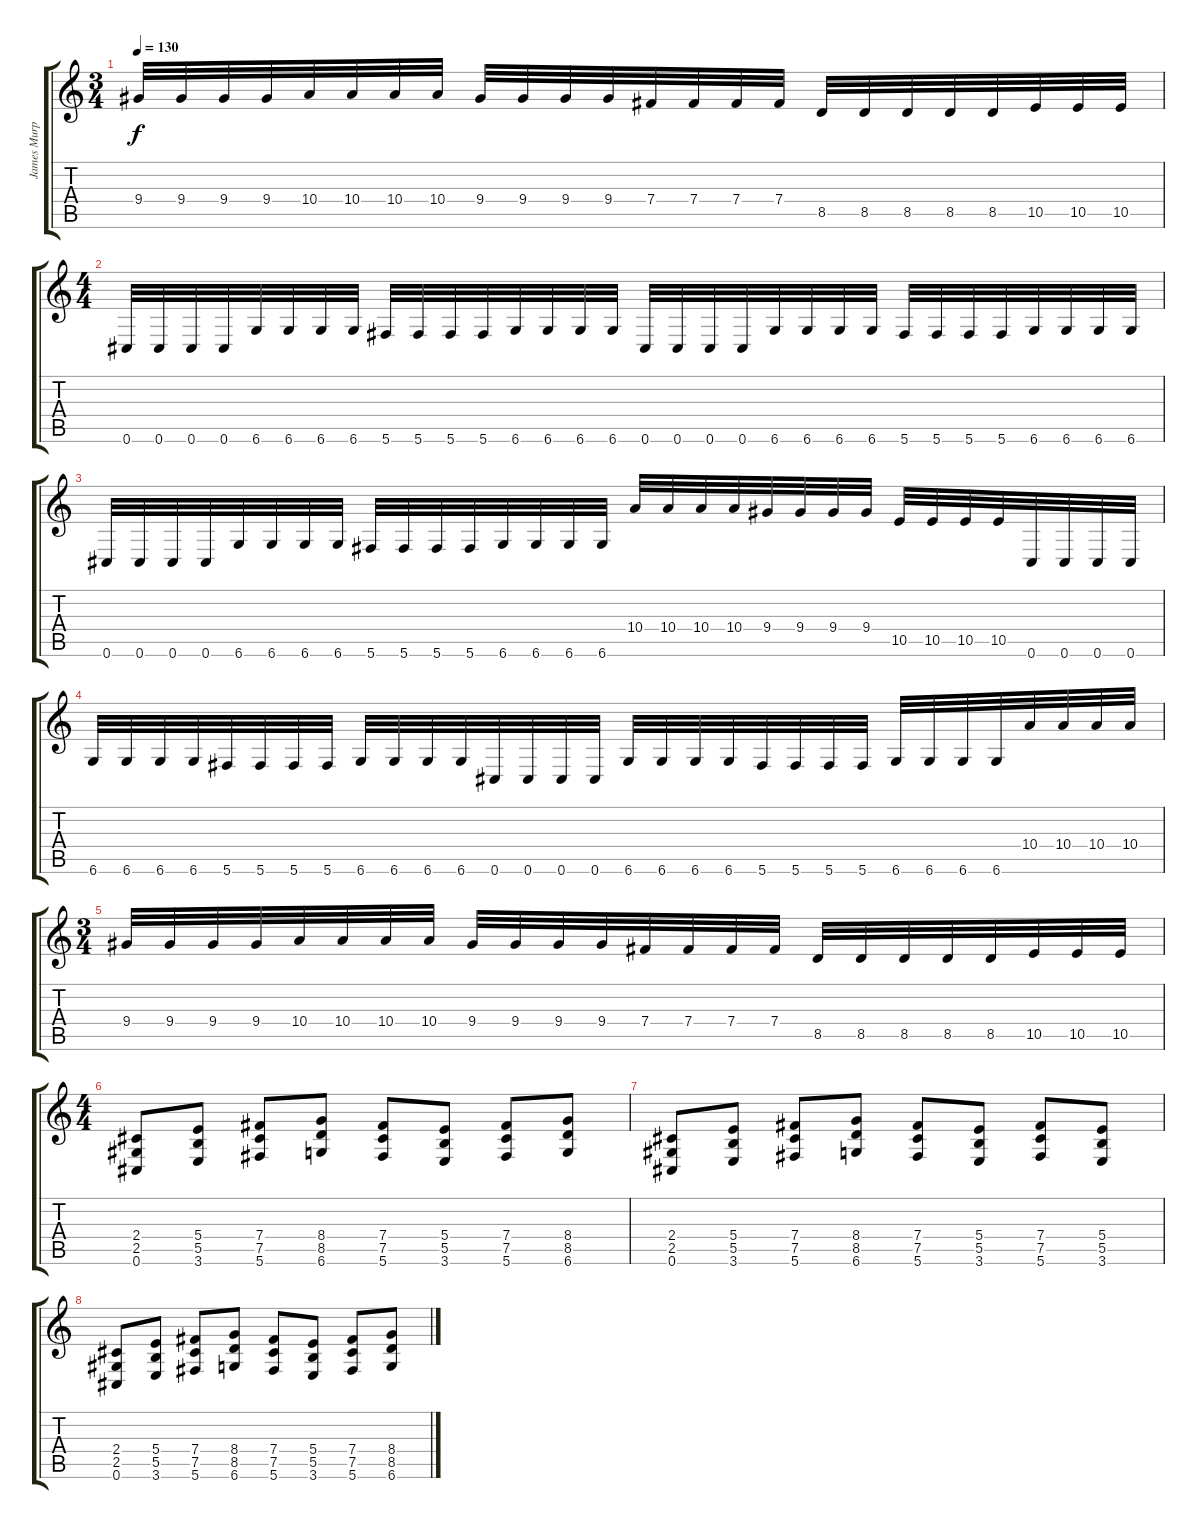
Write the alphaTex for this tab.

\track ("James Murphy" "James Murp") {instrument distortionguitar}
\staff {score tabs}
\tuning (Db4 Ab3 E3 B2 Gb2 Db2) {hide}
\ts (3 4)
\tempo 130
\clef g2
\ks c
9.4.32{dy f} 9.4.32 9.4.32 9.4.32 10.4.32 10.4.32 10.4.32 10.4.32 9.4.32 9.4.32 9.4.32 9.4.32 7.4.32 7.4.32 7.4.32 7.4.32 8.5.32 8.5.32 8.5.32 8.5.32 8.5.32 10.5.32 10.5.32 10.5.32 |
\ts (4 4)
0.6.32 0.6.32 0.6.32 0.6.32 6.6.32 6.6.32 6.6.32 6.6.32 5.6.32 5.6.32 5.6.32 5.6.32 6.6.32 6.6.32 6.6.32 6.6.32 0.6.32 0.6.32 0.6.32 0.6.32 6.6.32 6.6.32 6.6.32 6.6.32 5.6.32 5.6.32 5.6.32 5.6.32 6.6.32 6.6.32 6.6.32 6.6.32 |
0.6.32 0.6.32 0.6.32 0.6.32 6.6.32 6.6.32 6.6.32 6.6.32 5.6.32 5.6.32 5.6.32 5.6.32 6.6.32 6.6.32 6.6.32 6.6.32 10.4.32 10.4.32 10.4.32 10.4.32 9.4.32 9.4.32 9.4.32 9.4.32 10.5.32 10.5.32 10.5.32 10.5.32 0.6.32 0.6.32 0.6.32 0.6.32 |
6.6.32 6.6.32 6.6.32 6.6.32 5.6.32 5.6.32 5.6.32 5.6.32 6.6.32 6.6.32 6.6.32 6.6.32 0.6.32 0.6.32 0.6.32 0.6.32 6.6.32 6.6.32 6.6.32 6.6.32 5.6.32 5.6.32 5.6.32 5.6.32 6.6.32 6.6.32 6.6.32 6.6.32 10.4.32 10.4.32 10.4.32 10.4.32 |
\ts (3 4)
9.4.32 9.4.32 9.4.32 9.4.32 10.4.32 10.4.32 10.4.32 10.4.32 9.4.32 9.4.32 9.4.32 9.4.32 7.4.32 7.4.32 7.4.32 7.4.32 8.5.32 8.5.32 8.5.32 8.5.32 8.5.32 10.5.32 10.5.32 10.5.32 |
\ts (4 4)
(2.4 2.5 0.6).8 (5.4 5.5 3.6).8 (7.4 7.5 5.6).8 (8.4 8.5 6.6).8 (7.4 7.5 5.6).8 (5.4 5.5 3.6).8 (7.4 7.5 5.6).8 (8.4 8.5 6.6).8 |
(2.4 2.5 0.6).8 (5.4 5.5 3.6).8 (7.4 7.5 5.6).8 (8.4 8.5 6.6).8 (7.4 7.5 5.6).8 (5.4 5.5 3.6).8 (7.4 7.5 5.6).8 (5.4 5.5 3.6).8 |
(2.4 2.5 0.6).8 (5.4 5.5 3.6).8 (7.4 7.5 5.6).8 (8.4 8.5 6.6).8 (7.4 7.5 5.6).8 (5.4 5.5 3.6).8 (7.4 7.5 5.6).8 (8.4 8.5 6.6).8
